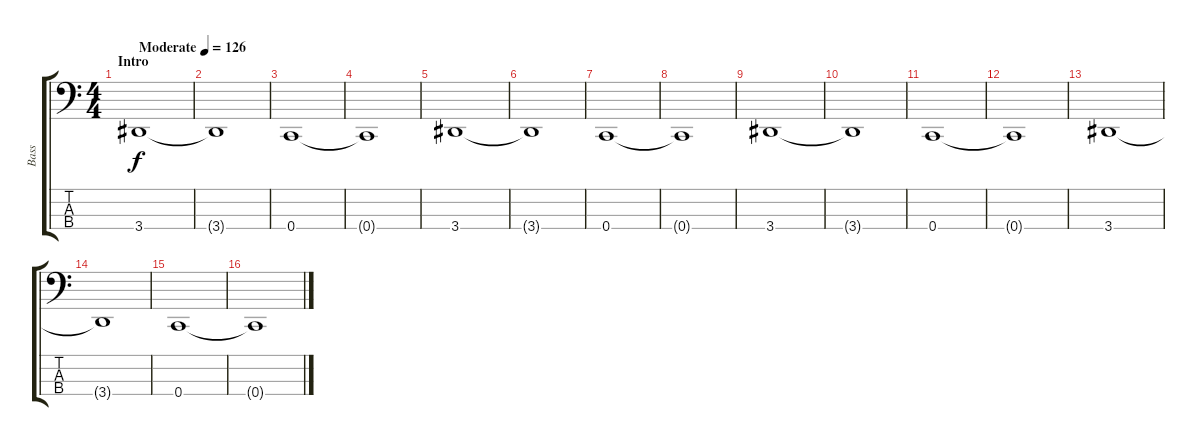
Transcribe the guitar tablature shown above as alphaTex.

\track ("Bass" "Bass") {instrument electricbassfinger}
\staff {score tabs}
\tuning (F2 C2 G1 C1) {hide}
\ts (4 4)
\section ("" "Intro")
\tempo (126 "Moderate")
\clef f4
\ks c
3.4.1{dy f instrument electricbassfinger} |
3.4{t}.1 |
0.4.1 |
0.4{t}.1 |
3.4.1 |
3.4{t}.1 |
0.4.1 |
0.4{t}.1 |
3.4.1 |
3.4{t}.1 |
0.4.1 |
0.4{t}.1 |
3.4.1 |
3.4{t}.1 |
0.4.1 |
0.4{t}.1
